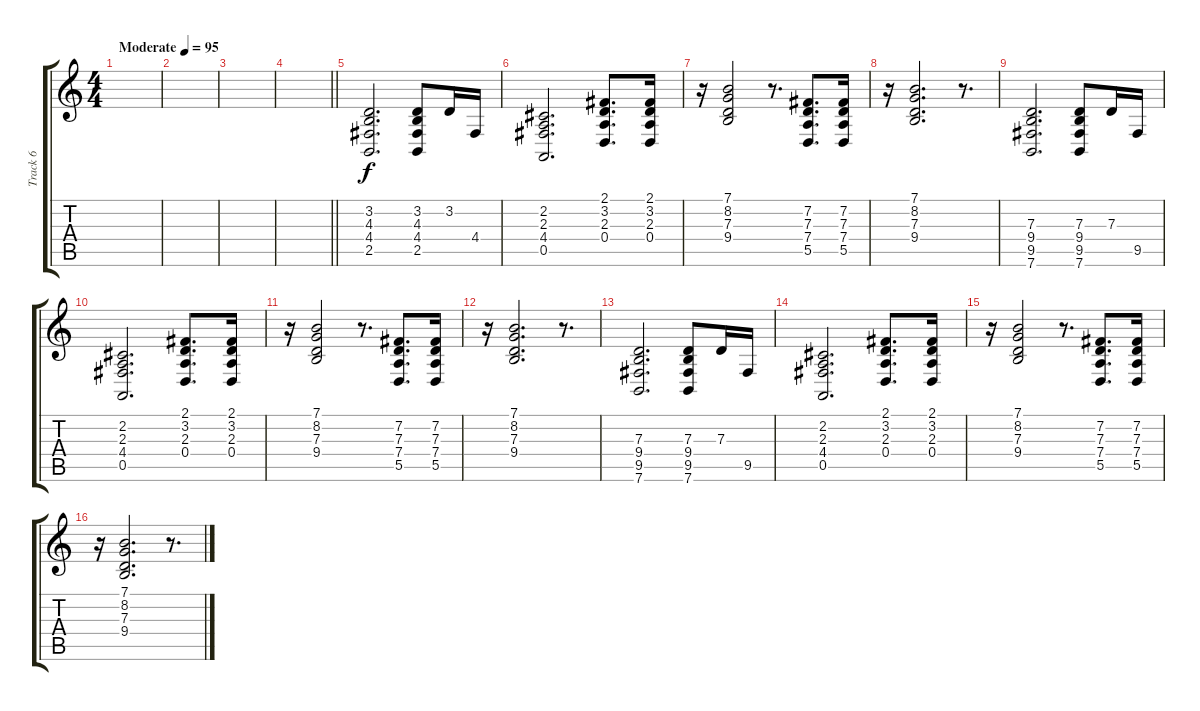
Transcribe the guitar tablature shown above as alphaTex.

\track ("Track 6" "Track 6") {instrument acousticgrandpiano}
\staff {score tabs}
\tuning (E4 B3 G3 D3 A2 E2) {hide}
\ts (4 4)
\tempo (95 "Moderate")
\clef g2
\ks c
|
|
|
\barLineRight lightlight
|
(3.2 4.3 4.4 2.5).2{d} (3.2 4.3 4.4 2.5).8 3.2.16 4.4.16 |
(2.2 2.3 4.4 0.5).2{d} (2.1 3.2 2.3 0.4).8{d} (2.1 3.2 2.3 0.4).16 |
r.16 (7.1 8.2 7.3 9.4).2 r.8{d} (7.2 7.3 7.4 5.5).8{d} (7.2 7.3 7.4 5.5).16 |
r.16 (7.1 8.2 7.3 9.4).2{d} r.8{d} |
(7.3 9.4 9.5 7.6).2{d} (7.3 9.4 9.5 7.6).8 7.3.16 9.5.16 |
(2.2 2.3 4.4 0.5).2{d} (2.1 3.2 2.3 0.4).8{d} (2.1 3.2 2.3 0.4).16 |
r.16 (7.1 8.2 7.3 9.4).2 r.8{d} (7.2 7.3 7.4 5.5).8{d} (7.2 7.3 7.4 5.5).16 |
r.16 (7.1 8.2 7.3 9.4).2{d} r.8{d} |
(7.3 9.4 9.5 7.6).2{d} (7.3 9.4 9.5 7.6).8 7.3.16 9.5.16 |
(2.2 2.3 4.4 0.5).2{d} (2.1 3.2 2.3 0.4).8{d} (2.1 3.2 2.3 0.4).16 |
r.16 (7.1 8.2 7.3 9.4).2 r.8{d} (7.2 7.3 7.4 5.5).8{d} (7.2 7.3 7.4 5.5).16 |
r.16 (7.1 8.2 7.3 9.4).2{d} r.8{d}
